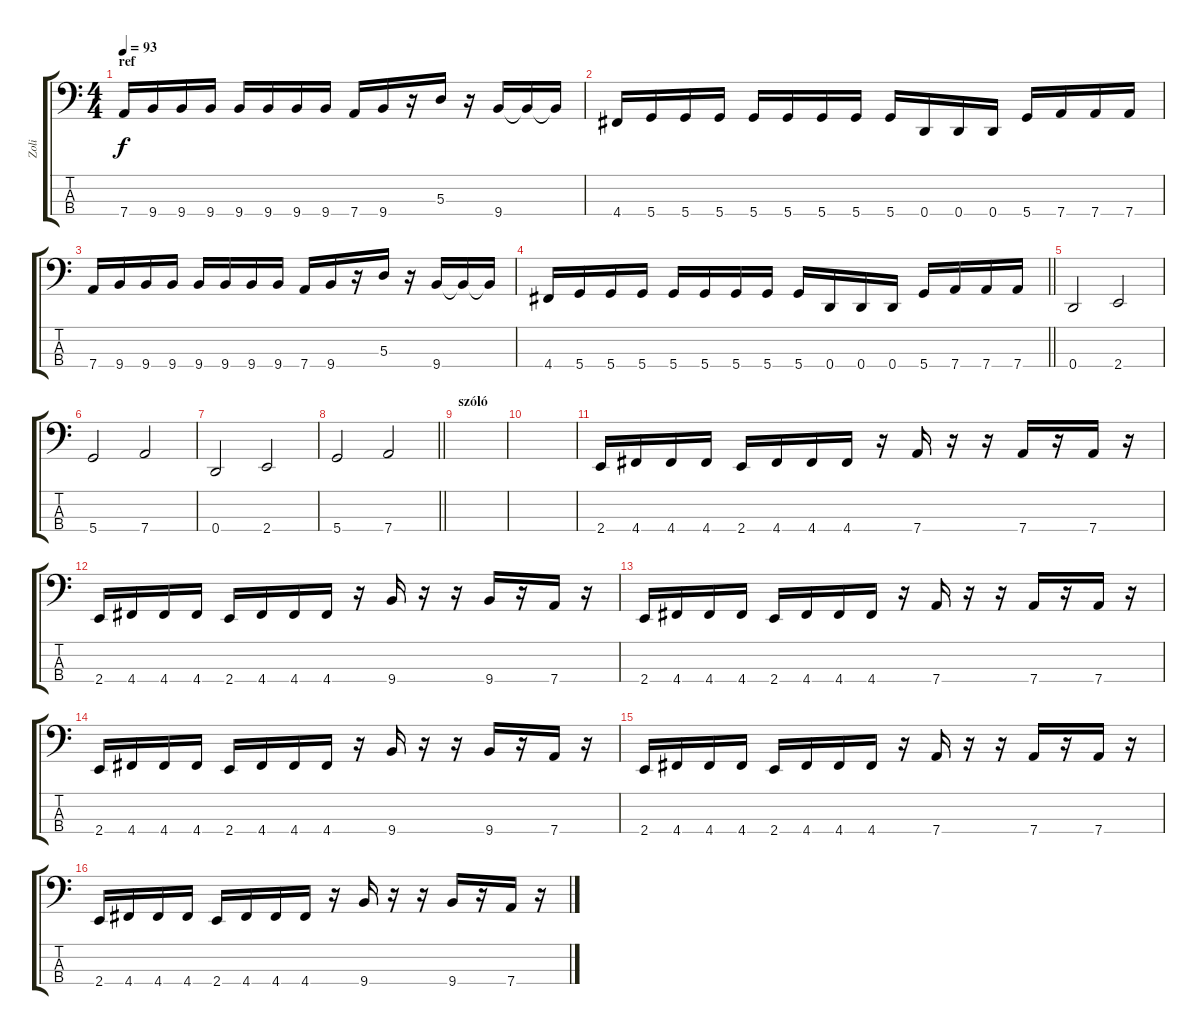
\track ("Zoli" "Zoli") {instrument electricbassfinger}
\staff {score tabs}
\tuning (G2 D2 A1 D1) {hide}
\ts (4 4)
\section ("" "ref")
\tempo 93
\clef f4
\ks c
7.4.16{dy f} 9.4.16 9.4.16 9.4.16 9.4.16 9.4.16 9.4.16 9.4.16 7.4.16 9.4.16 r.16 5.3.16 r.16 9.4.16 9.4{t}.16 9.4{t}.16 |
4.4.16 5.4.16 5.4.16 5.4.16 5.4.16 5.4.16 5.4.16 5.4.16 5.4.16 0.4.16 0.4.16 0.4.16 5.4.16 7.4.16 7.4.16 7.4.16 |
7.4.16 9.4.16 9.4.16 9.4.16 9.4.16 9.4.16 9.4.16 9.4.16 7.4.16 9.4.16 r.16 5.3.16 r.16 9.4.16 9.4{t}.16 9.4{t}.16 |
\barLineRight lightlight
4.4.16 5.4.16 5.4.16 5.4.16 5.4.16 5.4.16 5.4.16 5.4.16 5.4.16 0.4.16 0.4.16 0.4.16 5.4.16 7.4.16 7.4.16 7.4.16 |
0.4.2 2.4.2 |
5.4.2 7.4.2 |
0.4.2 2.4.2 |
\barLineRight lightlight
5.4.2 7.4.2 |
\section ("" "szóló")
|
|
2.4.16 4.4.16 4.4.16 4.4.16 2.4.16 4.4.16 4.4.16 4.4.16 r.16 7.4.16 r.16 r.16 7.4.16 r.16 7.4.16 r.16 |
2.4.16 4.4.16 4.4.16 4.4.16 2.4.16 4.4.16 4.4.16 4.4.16 r.16 9.4.16 r.16 r.16 9.4.16 r.16 7.4.16 r.16 |
2.4.16 4.4.16 4.4.16 4.4.16 2.4.16 4.4.16 4.4.16 4.4.16 r.16 7.4.16 r.16 r.16 7.4.16 r.16 7.4.16 r.16 |
2.4.16 4.4.16 4.4.16 4.4.16 2.4.16 4.4.16 4.4.16 4.4.16 r.16 9.4.16 r.16 r.16 9.4.16 r.16 7.4.16 r.16 |
2.4.16 4.4.16 4.4.16 4.4.16 2.4.16 4.4.16 4.4.16 4.4.16 r.16 7.4.16 r.16 r.16 7.4.16 r.16 7.4.16 r.16 |
2.4.16 4.4.16 4.4.16 4.4.16 2.4.16 4.4.16 4.4.16 4.4.16 r.16 9.4.16 r.16 r.16 9.4.16 r.16 7.4.16 r.16
